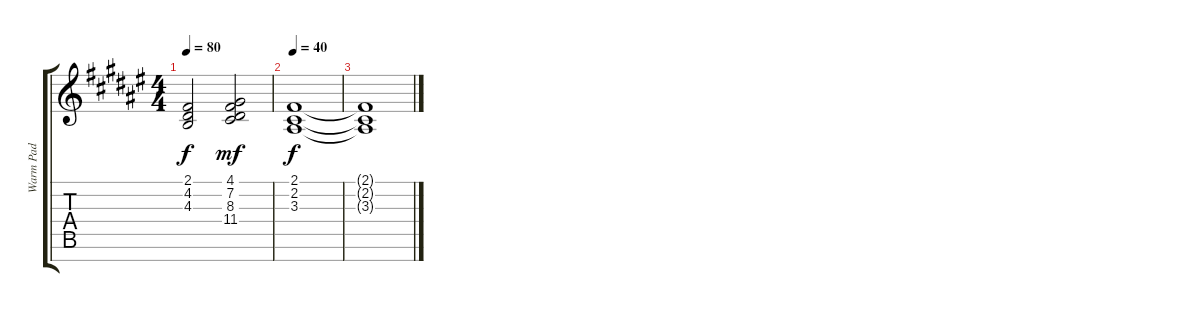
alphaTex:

\track ("Warm Pad" "Warm Pad") {instrument pad2warm}
\staff {score tabs}
\tuning (E4 B3 G3 D3 A2 E2 B1) {hide}
\ts (4 4)
\tempo 80
\clef g2
\ks f#
(2.1 4.2 4.3).2{dy f} (4.1 7.2 8.3 11.4).2{dy mf} |
\tempo 40
(2.1 2.2 3.3).1{dy f volume 0} |
(2.1{t} 2.2{t} 3.3{t}).1
